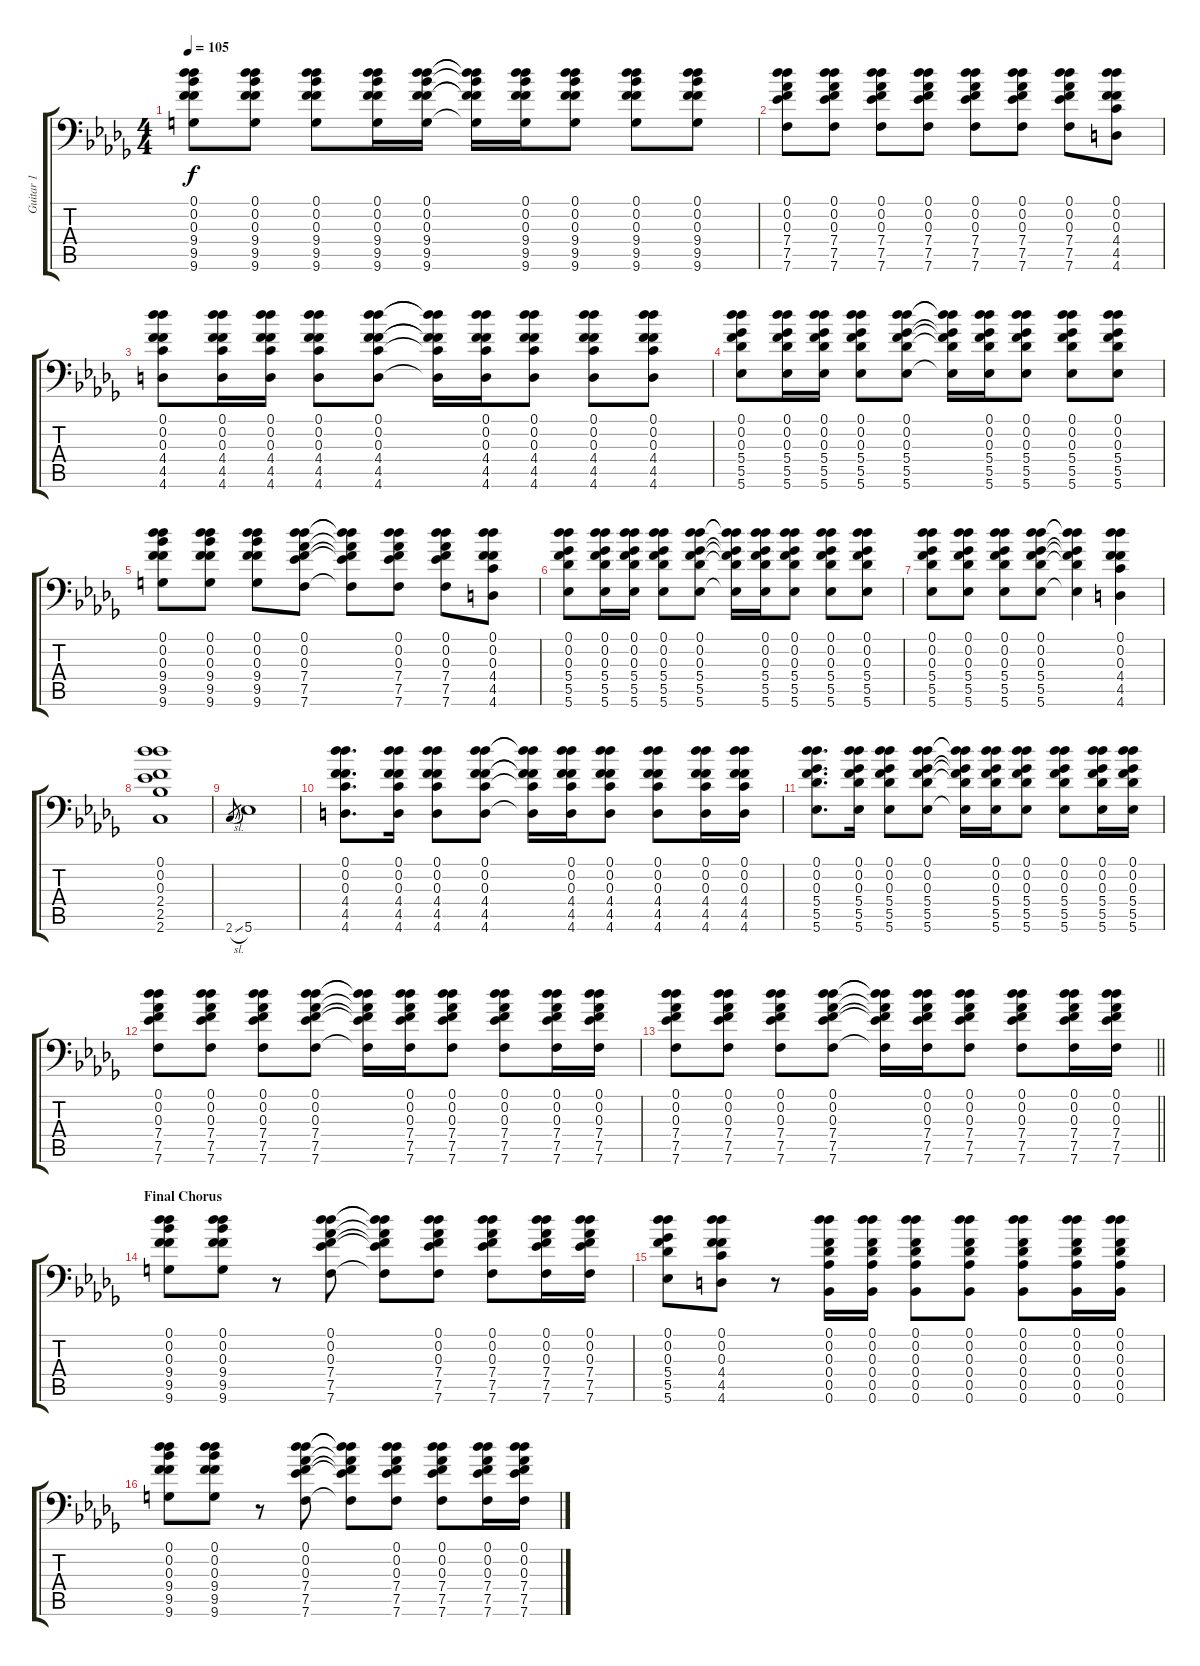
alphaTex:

\track ("Guitar 1" "Guitar 1") {instrument acousticguitarsteel}
\staff {score tabs}
\tuning (Db4 Db4 F3 Db3 Ab2 Bb1) {hide}
\ts (4 4)
\tempo 105
\clef f4
\ks db
(0.1 0.2 0.3 9.4 9.5 9.6).8{dy f} (0.1 0.2 0.3 9.4 9.5 9.6).8 (0.1 0.2 0.3 9.4 9.5 9.6).8 (0.1 0.2 0.3 9.4 9.5 9.6).16 (0.1 0.2 0.3 9.4 9.5 9.6).16 (0.1{t} 0.2{t} 0.3{t} 9.4{t} 9.5{t} 9.6{t}).16 (0.1 0.2 0.3 9.4 9.5 9.6).16 (0.1 0.2 0.3 9.4 9.5 9.6).8 (0.1 0.2 0.3 9.4 9.5 9.6).8 (0.1 0.2 0.3 9.4 9.5 9.6).8 |
(0.1 0.2 0.3 7.4 7.5 7.6).8 (0.1 0.2 0.3 7.4 7.5 7.6).8 (0.1 0.2 0.3 7.4 7.5 7.6).8 (0.1 0.2 0.3 7.4 7.5 7.6).8 (0.1 0.2 0.3 7.4 7.5 7.6).8 (0.1 0.2 0.3 7.4 7.5 7.6).8 (0.1 0.2 0.3 7.4 7.5 7.6).8 (0.1 0.2 0.3 4.4 4.5 4.6).8 |
(0.1 0.2 0.3 4.4 4.5 4.6).8 (0.1 0.2 0.3 4.4 4.5 4.6).16 (0.1 0.2 0.3 4.4 4.5 4.6).16 (0.1 0.2 0.3 4.4 4.5 4.6).8 (0.1 0.2 0.3 4.4 4.5 4.6).8 (0.1{t} 0.2{t} 0.3{t} 4.4{t} 4.5{t} 4.6{t}).16 (0.1 0.2 0.3 4.4 4.5 4.6).16 (0.1 0.2 0.3 4.4 4.5 4.6).8 (0.1 0.2 0.3 4.4 4.5 4.6).8 (0.1 0.2 0.3 4.4 4.5 4.6).8 |
(0.1 0.2 0.3 5.4 5.5 5.6).8 (0.1 0.2 0.3 5.4 5.5 5.6).16 (0.1 0.2 0.3 5.4 5.5 5.6).16 (0.1 0.2 0.3 5.4 5.5 5.6).8 (0.1 0.2 0.3 5.4 5.5 5.6).8 (0.1{t} 0.2{t} 0.3{t} 5.4{t} 5.5{t} 5.6{t}).16 (0.1 0.2 0.3 5.4 5.5 5.6).16 (0.1 0.2 0.3 5.4 5.5 5.6).8 (0.1 0.2 0.3 5.4 5.5 5.6).8 (0.1 0.2 0.3 5.4 5.5 5.6).8 |
(0.1 0.2 0.3 9.4 9.5 9.6).8 (0.1 0.2 0.3 9.4 9.5 9.6).8 (0.1 0.2 0.3 9.4 9.5 9.6).8 (0.1 0.2 0.3 7.4 7.5 7.6).8 (0.1{t} 0.2{t} 0.3{t} 7.4{t} 7.5{t} 7.6{t}).8 (0.1 0.2 0.3 7.4 7.5 7.6).8 (0.1 0.2 0.3 7.4 7.5 7.6).8 (0.1 0.2 0.3 4.4 4.5 4.6).8 |
(0.1 0.2 0.3 5.4 5.5 5.6).8 (0.1 0.2 0.3 5.4 5.5 5.6).16 (0.1 0.2 0.3 5.4 5.5 5.6).16 (0.1 0.2 0.3 5.4 5.5 5.6).8 (0.1 0.2 0.3 5.4 5.5 5.6).8 (0.1{t} 0.2{t} 0.3{t} 5.4{t} 5.5{t} 5.6{t}).16 (0.1 0.2 0.3 5.4 5.5 5.6).16 (0.1 0.2 0.3 5.4 5.5 5.6).8 (0.1 0.2 0.3 5.4 5.5 5.6).8 (0.1 0.2 0.3 5.4 5.5 5.6).8 |
(0.1 0.2 0.3 5.4 5.5 5.6).8 (0.1 0.2 0.3 5.4 5.5 5.6).8 (0.1 0.2 0.3 5.4 5.5 5.6).8 (0.1 0.2 0.3 5.4 5.5 5.6).8 (0.1{t} 0.2{t} 0.3{t} 5.4{t} 5.5{t} 5.6{t}).4 (0.1 0.2 0.3 4.4 4.5 4.6).4 |
(0.1 0.2 0.3 2.4 2.5 2.6).1 |
2.6{sl}.8{gr} 5.6.1 |
(0.1 0.2 0.3 4.4 4.5 4.6).8{d} (0.1 0.2 0.3 4.4 4.5 4.6).16 (0.1 0.2 0.3 4.4 4.5 4.6).8 (0.1 0.2 0.3 4.4 4.5 4.6).8 (0.1{t} 0.2{t} 0.3{t} 4.4{t} 4.5{t} 4.6{t}).16 (0.1 0.2 0.3 4.4 4.5 4.6).16 (0.1 0.2 0.3 4.4 4.5 4.6).8 (0.1 0.2 0.3 4.4 4.5 4.6).8 (0.1 0.2 0.3 4.4 4.5 4.6).16 (0.1 0.2 0.3 4.4 4.5 4.6).16 |
(0.1 0.2 0.3 5.4 5.5 5.6).8{d} (0.1 0.2 0.3 5.4 5.5 5.6).16 (0.1 0.2 0.3 5.4 5.5 5.6).8 (0.1 0.2 0.3 5.4 5.5 5.6).8 (0.1{t} 0.2{t} 0.3{t} 5.4{t} 5.5{t} 5.6{t}).16 (0.1 0.2 0.3 5.4 5.5 5.6).16 (0.1 0.2 0.3 5.4 5.5 5.6).8 (0.1 0.2 0.3 5.4 5.5 5.6).8 (0.1 0.2 0.3 5.4 5.5 5.6).16 (0.1 0.2 0.3 5.4 5.5 5.6).16 |
(0.1 0.2 0.3 7.4 7.5 7.6).8 (0.1 0.2 0.3 7.4 7.5 7.6).8 (0.1 0.2 0.3 7.4 7.5 7.6).8 (0.1 0.2 0.3 7.4 7.5 7.6).8 (0.1{t} 0.2{t} 0.3{t} 7.4{t} 7.5{t} 7.6{t}).16 (0.1 0.2 0.3 7.4 7.5 7.6).16 (0.1 0.2 0.3 7.4 7.5 7.6).8 (0.1 0.2 0.3 7.4 7.5 7.6).8 (0.1 0.2 0.3 7.4 7.5 7.6).16 (0.1 0.2 0.3 7.4 7.5 7.6).16 |
\barLineRight lightlight
(0.1 0.2 0.3 7.4 7.5 7.6).8 (0.1 0.2 0.3 7.4 7.5 7.6).8 (0.1 0.2 0.3 7.4 7.5 7.6).8 (0.1 0.2 0.3 7.4 7.5 7.6).8 (0.1{t} 0.2{t} 0.3{t} 7.4{t} 7.5{t} 7.6{t}).16 (0.1 0.2 0.3 7.4 7.5 7.6).16 (0.1 0.2 0.3 7.4 7.5 7.6).8 (0.1 0.2 0.3 7.4 7.5 7.6).8 (0.1 0.2 0.3 7.4 7.5 7.6).16 (0.1 0.2 0.3 7.4 7.5 7.6).16 |
\section ("" "Final Chorus")
(0.1 0.2 0.3 9.4 9.5 9.6).8 (0.1 0.2 0.3 9.4 9.5 9.6).8 r.8 (0.1 0.2 0.3 7.4 7.5 7.6).8 (0.1{t} 0.2{t} 0.3{t} 7.4{t} 7.5{t} 7.6{t}).8 (0.1 0.2 0.3 7.4 7.5 7.6).8 (0.1 0.2 0.3 7.4 7.5 7.6).8 (0.1 0.2 0.3 7.4 7.5 7.6).16 (0.1 0.2 0.3 7.4 7.5 7.6).16 |
(0.1 0.2 0.3 5.4 5.5 5.6).8 (0.1 0.2 0.3 4.4 4.5 4.6).8 r.8 (0.1 0.2 0.3 0.4 0.5 0.6).16 (0.1 0.2 0.3 0.4 0.5 0.6).16 (0.1 0.2 0.3 0.4 0.5 0.6).8 (0.1 0.2 0.3 0.4 0.5 0.6).8 (0.1 0.2 0.3 0.4 0.5 0.6).8 (0.1 0.2 0.3 0.4 0.5 0.6).16 (0.1 0.2 0.3 0.4 0.5 0.6).16 |
(0.1 0.2 0.3 9.4 9.5 9.6).8 (0.1 0.2 0.3 9.4 9.5 9.6).8 r.8 (0.1 0.2 0.3 7.4 7.5 7.6).8 (0.1{t} 0.2{t} 0.3{t} 7.4{t} 7.5{t} 7.6{t}).8 (0.1 0.2 0.3 7.4 7.5 7.6).8 (0.1 0.2 0.3 7.4 7.5 7.6).8 (0.1 0.2 0.3 7.4 7.5 7.6).16 (0.1 0.2 0.3 7.4 7.5 7.6).16
